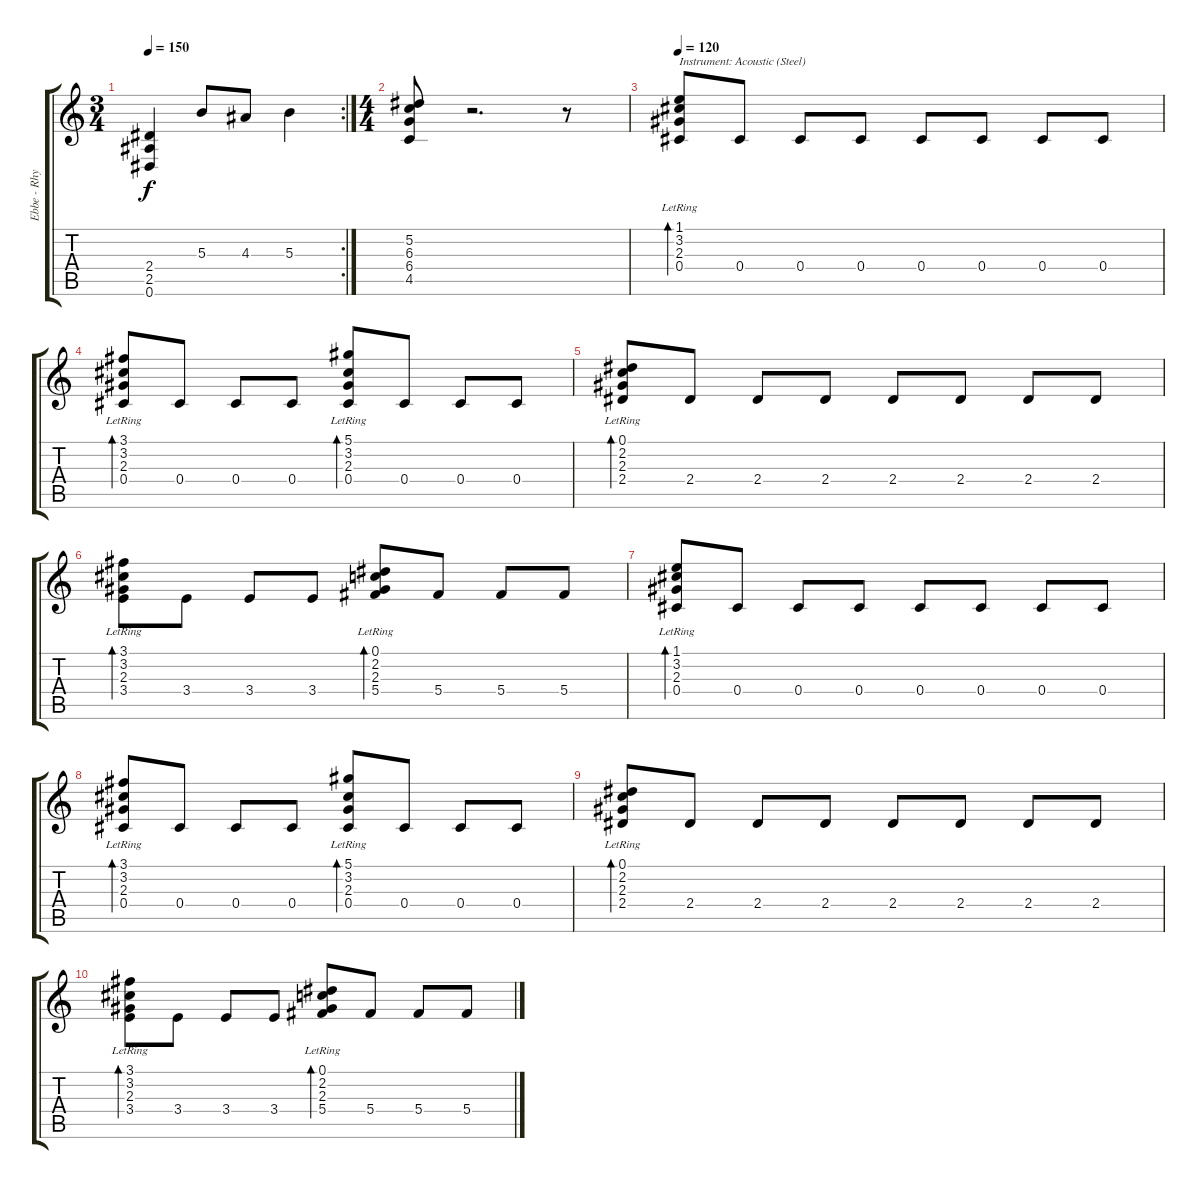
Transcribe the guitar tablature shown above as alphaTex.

\track ("Ebbe - Rhytm/Lead" "Ebbe - Rhy") {instrument overdrivenguitar}
\staff {score tabs}
\tuning (Eb4 Bb3 Gb3 Db3 Ab2 Eb2) {hide}
\rc 2
\ts (3 4)
\tempo 150
\clef g2
\ks c
(2.4 2.5 0.6).4{dy f} 5.3.8 4.3.8 5.3.4 |
\ts (4 4)
(5.2 6.3 6.4 4.5).8 r.2{d} r.8 |
\tempo 120
(1.1{lr} 3.2{lr} 2.3{lr} 0.4).8{bd 60 txt "Instrument: Acoustic (Steel)" instrument acousticguitarsteel} 0.4.8 0.4.8 0.4.8 0.4.8 0.4.8 0.4.8 0.4.8 |
(3.1{lr} 3.2{lr} 2.3{lr} 0.4).8{bd 60} 0.4.8 0.4.8 0.4.8 (5.1{lr} 3.2{lr} 2.3{lr} 0.4).8{bd 30} 0.4.8 0.4.8 0.4.8 |
(0.1{lr} 2.2{lr} 2.3{lr} 2.4).8{bd 120} 2.4.8 2.4.8 2.4.8 2.4.8 2.4.8 2.4.8 2.4.8 |
(3.1{lr} 3.2{lr} 2.3{lr} 3.4).8{bd 60} 3.4.8 3.4.8 3.4.8 (0.1{lr} 2.2{lr} 2.3{lr} 5.4).8{bd 120} 5.4.8 5.4.8 5.4.8 |
(1.1{lr} 3.2{lr} 2.3{lr} 0.4).8{bd 60 volume 0} 0.4.8 0.4.8 0.4.8 0.4.8 0.4.8 0.4.8 0.4.8 |
(3.1{lr} 3.2{lr} 2.3{lr} 0.4).8{bd 60} 0.4.8 0.4.8 0.4.8 (5.1{lr} 3.2{lr} 2.3{lr} 0.4).8{bd 30} 0.4.8 0.4.8 0.4.8 |
(0.1{lr} 2.2{lr} 2.3{lr} 2.4).8{bd 120} 2.4.8 2.4.8 2.4.8 2.4.8 2.4.8 2.4.8 2.4.8 |
(3.1{lr} 3.2{lr} 2.3{lr} 3.4).8{bd 60} 3.4.8 3.4.8 3.4.8 (0.1{lr} 2.2{lr} 2.3{lr} 5.4).8{bd 120} 5.4.8 5.4.8 5.4.8
